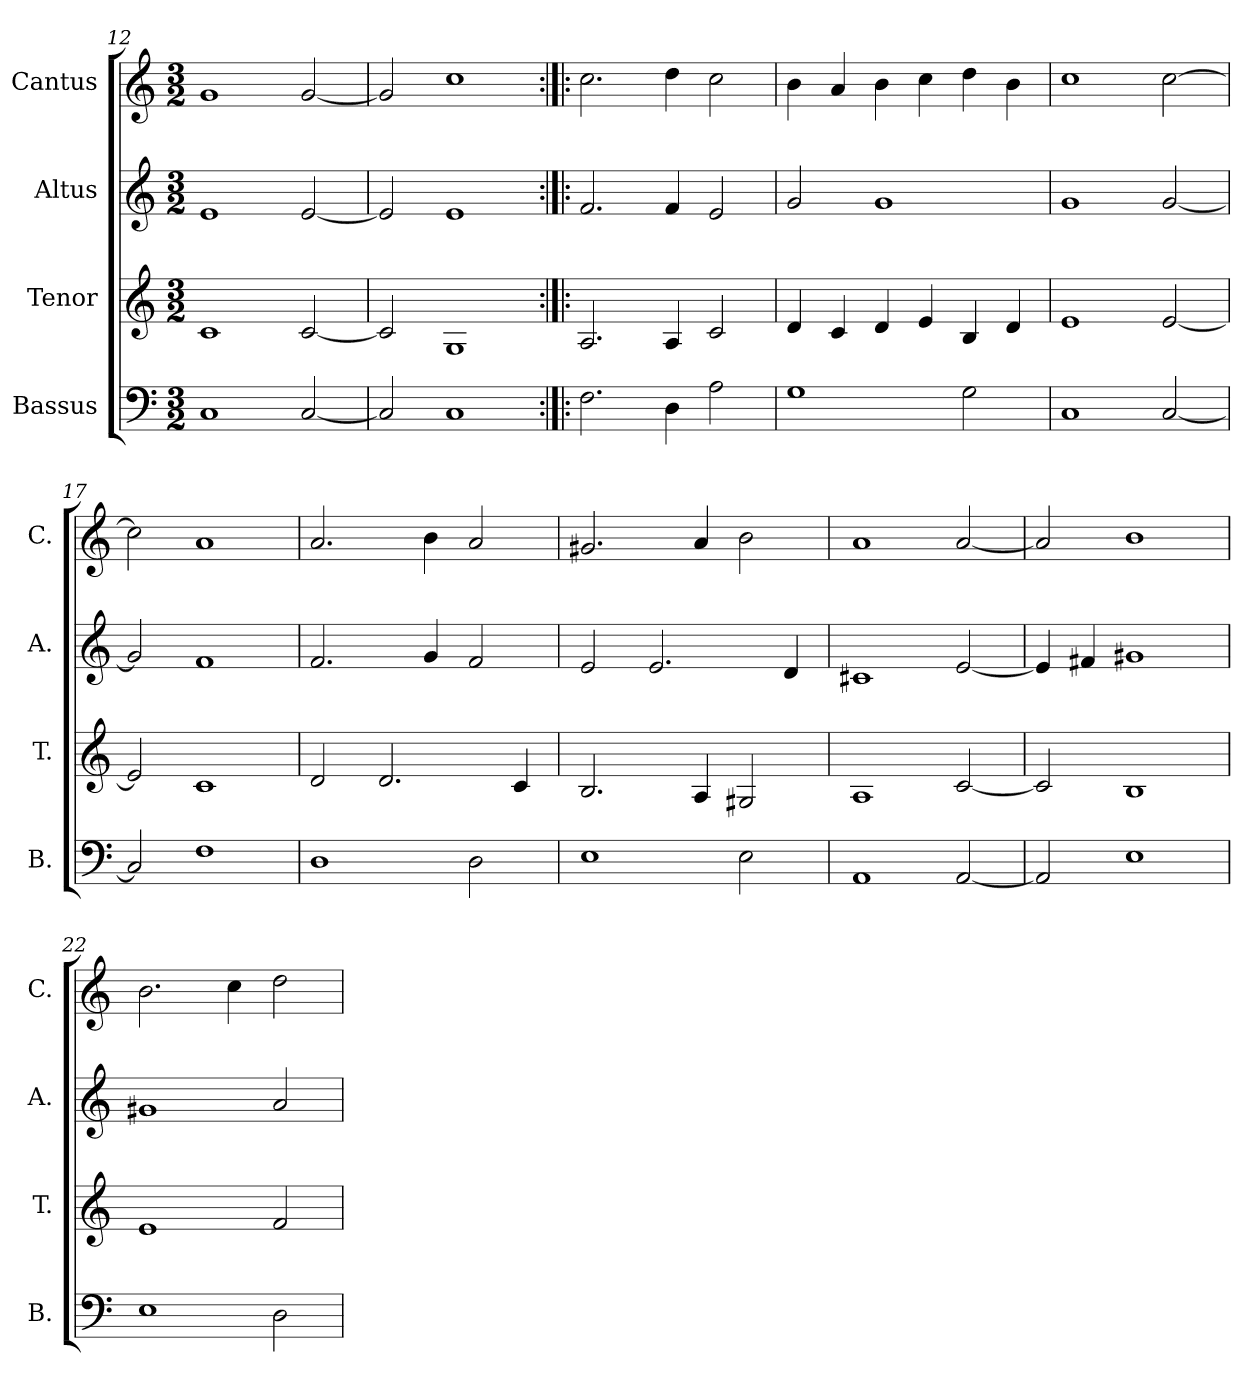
**kern	**kern	**kern	**kern
*part4	*part3	*part2	*part1
*staff4	*staff3	*staff2	*staff1
*I"Bassus	*I"Tenor	*I"Altus	*I"Cantus
*I'B.	*I'T.	*I'A.	*I'C.
*clefF4	*clefG2	*clefG2	*clefG2
*k[]	*k[]	*k[]	*k[]
*C:	*C:	*C:	*C:
*M3/2	*M3/2	*M3/2	*M3/2
=12	=12	=12	=12
1C/	1c/	1e/	1g/
[2C/	[2c/	[2e/	[2g/
=13	=13	=13	=13
2C/]	2c/]	2e/]	2g/]
1C/	1G/	1e/	1cc\
=14:|!|:	=14:|!|:	=14:|!|:	=14:|!|:
2.F\	2.A/	2.f/	2.cc\
4D\	4A/	4f/	4dd\
2A\	2c/	2e/	2cc\
=15	=15	=15	=15
1G\	4d/	2g/	4b\
.	4c/	.	4a/
.	4d/	1g/	4b\
.	4e/	.	4cc\
2G\	4B/	.	4dd\
.	4d/	.	4b\
=16	=16	=16	=16
1C/	1e/	1g/	1cc\
[2C/	[2e/	[2g/	[2cc\
=17	=17	=17	=17
2C/]	2e/]	2g/]	2cc\]
1F\	1c/	1f/	1a/
=18	=18	=18	=18
1D\	2d/	2.f/	2.a/
.	2.d/	.	.
.	.	4g/	4b\
2D\	.	2f/	2a/
.	4c/	.	.
!!LO:LB:g=z
=19	=19	=19	=19
1E\	2.B/	2e/	2.g#X/
.	.	2.e/	.
.	4A/	.	4a/
2E\	2G#X/	.	2b\
.	.	4d/	.
=20	=20	=20	=20
1AA/	1A/	1c#X/	1a/
[2AA/	[2c/	[2e/	[2a/
=21	=21	=21	=21
2AA/]	2c/]	4e/]	2a/]
.	.	4f#X/	.
1E\	1B/	1g#X/	1b\
=22	=22	=22	=22
1E\	1e/	1g#X/	2.b\
.	.	.	4cc\
2D\	2f/	2a/	2dd\
=	=	=	=
*-	*-	*-	*-
